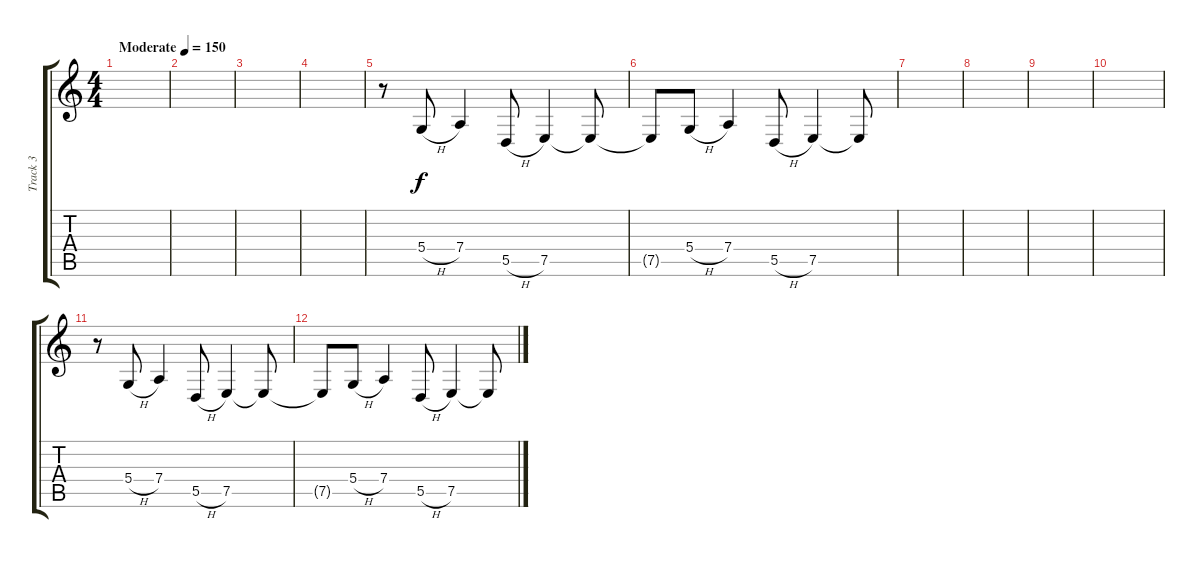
\track ("Track 3" "Track 3") {instrument lead2sawtooth}
\staff {score tabs}
\tuning (E4 B3 G3 D3 A2 E2) {hide}
\ts (4 4)
\tempo (150 "Moderate")
\clef g2
\ks c
|
|
|
|
r.8 5.4{h}.8 7.4.4 5.5{h}.8 7.5.4 7.5{t}.8 |
7.5{t}.8 5.4{h}.8 7.4.4 5.5{h}.8 7.5.4 7.5{t}.8 |
|
|
|
|
r.8 5.4{h}.8 7.4.4 5.5{h}.8 7.5.4 7.5{t}.8 |
7.5{t}.8 5.4{h}.8 7.4.4 5.5{h}.8 7.5.4 7.5{t}.8
